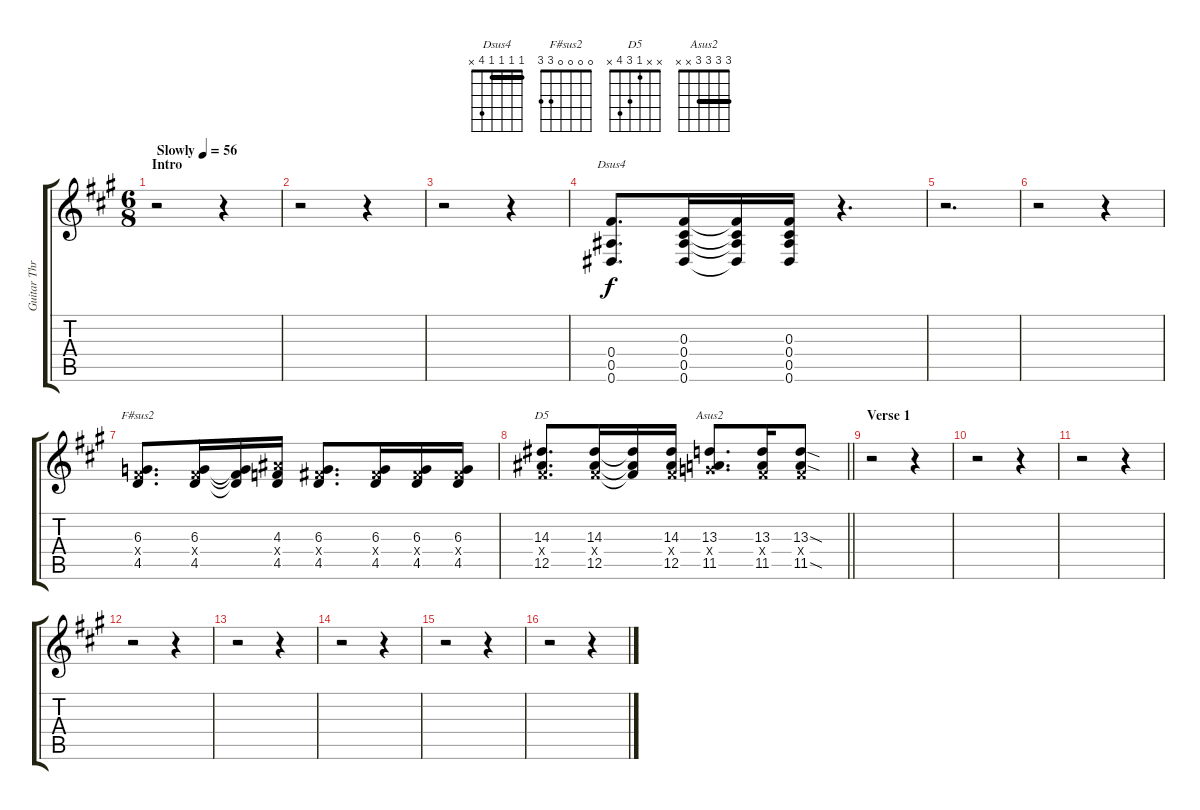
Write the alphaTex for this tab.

\track ("Guitar Three" "Guitar Thr") {instrument distortionguitar}
\staff {score tabs}
\tuning (Db4 Ab3 Db3 Gb3 Bb2 Eb2) {hide}
\chord ("Dsus4" 1 1 1 1 4 x) {barre 1}
\chord ("F#sus2" 0 0 0 0 3 3)
\chord ("D5" x x 1 3 4 x)
\chord ("Asus2" 3 3 3 3 x x) {barre 3}
\ts (6 8)
\section ("" "Intro")
\tempo (56 "Slowly")
\clef g2
\ks a
r.2{dy f instrument distortionguitar} r.4 |
r.2 r.4 |
r.2 r.4 |
(0.4 0.5 0.6).8{d ch "Dsus4"} (0.3 0.4 0.5 0.6).16 (0.3{t} 0.4{t} 0.5{t} 0.6{t}).16 (0.3 0.4 0.5 0.6).16 r.4{d} |
r.2{d} |
r.2 r.4 |
(6.3 0.4{x} 4.5).8{d ch "F#sus2"} (6.3 0.4{x} 4.5).16 (6.3{t} 0.4{t} 4.5{t}).16 (4.3 4.4{x} 4.5).16 (6.3 0.4{x} 4.5).8{d} (6.3 0.4{x} 4.5).16 (6.3 0.4{x} 4.5).16 (6.3 0.4{x} 4.5).16 |
\barLineRight lightlight
(14.3 0.4{x} 12.5).8{d ch "D5"} (14.3 0.4{x} 12.5).16 (14.3{t} 0.4{t} 12.5{t}).16 (14.3 0.4{x} 12.5).16 (13.3 1.4{x} 11.5).8{d ch "Asus2"} (13.3 0.4{x} 11.5).16 (13.3{sod} 0.4{x} 11.5{sod}).8 |
\section ("" "Verse 1")
r.2 r.4 |
r.2 r.4 |
r.2 r.4 |
r.2 r.4 |
r.2 r.4 |
r.2 r.4 |
r.2 r.4 |
r.2 r.4
